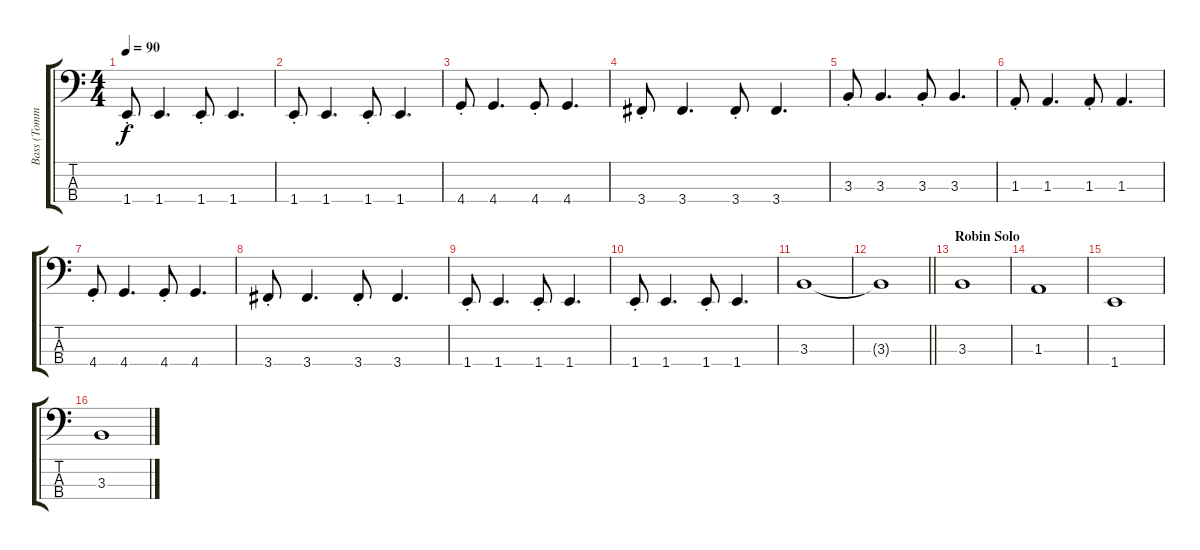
\track ("Bass (Tommy Stinson)" "Bass (Tomm") {instrument electricbassfinger}
\staff {score tabs}
\tuning (Gb2 Db2 Ab1 Eb1) {hide}
\ts (4 4)
\tempo 90
\clef f4
\ks c
1.4{st}.8{dy f} 1.4.4{d} 1.4{st}.8 1.4.4{d} |
1.4{st}.8 1.4.4{d} 1.4{st}.8 1.4.4{d} |
4.4{st}.8 4.4.4{d} 4.4{st}.8 4.4.4{d} |
3.4{st}.8 3.4.4{d} 3.4{st}.8 3.4.4{d} |
3.3{st}.8 3.3.4{d} 3.3{st}.8 3.3.4{d} |
1.3{st}.8 1.3.4{d} 1.3{st}.8 1.3.4{d} |
4.4{st}.8 4.4.4{d} 4.4{st}.8 4.4.4{d} |
3.4{st}.8 3.4.4{d} 3.4{st}.8 3.4.4{d} |
1.4{st}.8 1.4.4{d} 1.4{st}.8 1.4.4{d} |
1.4{st}.8 1.4.4{d} 1.4{st}.8 1.4.4{d} |
3.3.1 |
\barLineRight lightlight
3.3{t}.1 |
\section ("" "Robin Solo")
3.3.1 |
1.3.1 |
1.4.1 |
3.3.1
